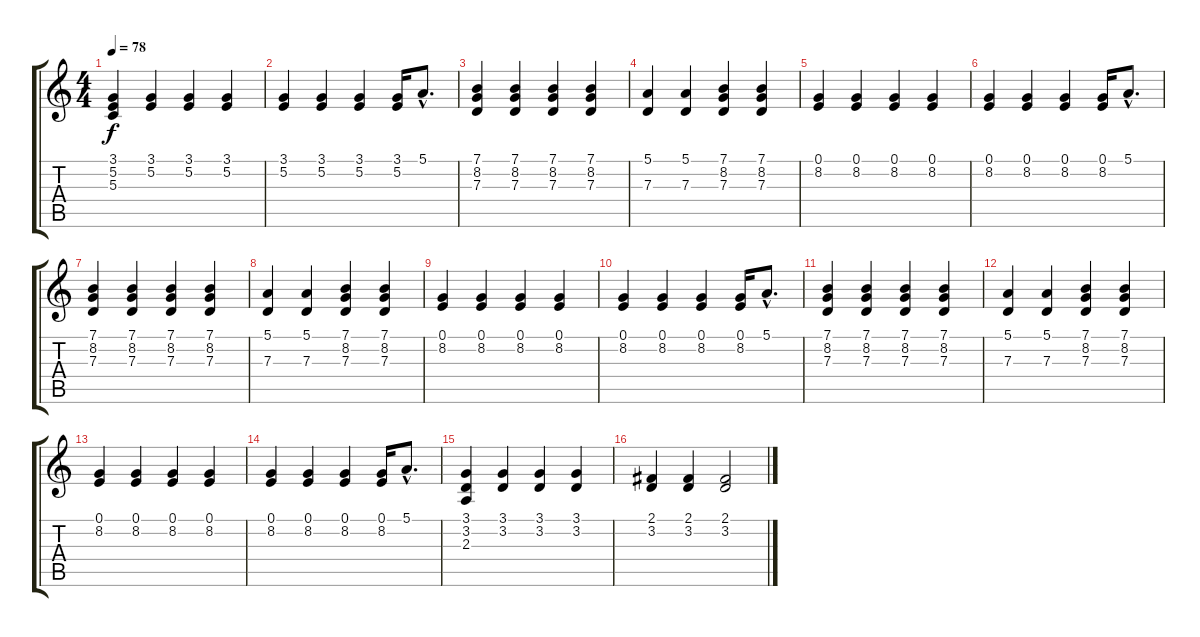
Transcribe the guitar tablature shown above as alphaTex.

\track "" {instrument acousticgrandpiano}
\staff {score tabs}
\tuning (E4 B3 G3 D3 A2 E2) {hide}
\ts (4 4)
\tempo 78
\clef g2
\ks c
(3.1 5.2 5.3).4{dy f} (3.1 5.2).4 (3.1 5.2).4 (3.1 5.2).4 |
(3.1 5.2).4 (3.1 5.2).4 (3.1 5.2).4 (3.1 5.2).16 5.1{hac}.8{d} |
(7.1 8.2 7.3).4 (7.1 8.2 7.3).4 (7.1 8.2 7.3).4 (7.1 8.2 7.3).4 |
(5.1 7.3).4 (5.1 7.3).4 (7.1 8.2 7.3).4 (7.1 8.2 7.3).4 |
(0.1 8.2).4 (0.1 8.2).4 (0.1 8.2).4 (0.1 8.2).4 |
(0.1 8.2).4 (0.1 8.2).4 (0.1 8.2).4 (0.1 8.2).16 5.1{hac}.8{d} |
(7.1 8.2 7.3).4 (7.1 8.2 7.3).4 (7.1 8.2 7.3).4 (7.1 8.2 7.3).4 |
(5.1 7.3).4 (5.1 7.3).4 (7.1 8.2 7.3).4 (7.1 8.2 7.3).4 |
(0.1 8.2).4 (0.1 8.2).4 (0.1 8.2).4 (0.1 8.2).4 |
(0.1 8.2).4 (0.1 8.2).4 (0.1 8.2).4 (0.1 8.2).16 5.1{hac}.8{d} |
(7.1 8.2 7.3).4 (7.1 8.2 7.3).4 (7.1 8.2 7.3).4 (7.1 8.2 7.3).4 |
(5.1 7.3).4 (5.1 7.3).4 (7.1 8.2 7.3).4 (7.1 8.2 7.3).4 |
(0.1 8.2).4 (0.1 8.2).4 (0.1 8.2).4 (0.1 8.2).4 |
(0.1 8.2).4 (0.1 8.2).4 (0.1 8.2).4 (0.1 8.2).16 5.1{hac}.8{d} |
(3.1 3.2 2.3).4 (3.1 3.2).4 (3.1 3.2).4 (3.1 3.2).4 |
(2.1 3.2).4 (2.1 3.2).4 (2.1 3.2).2
